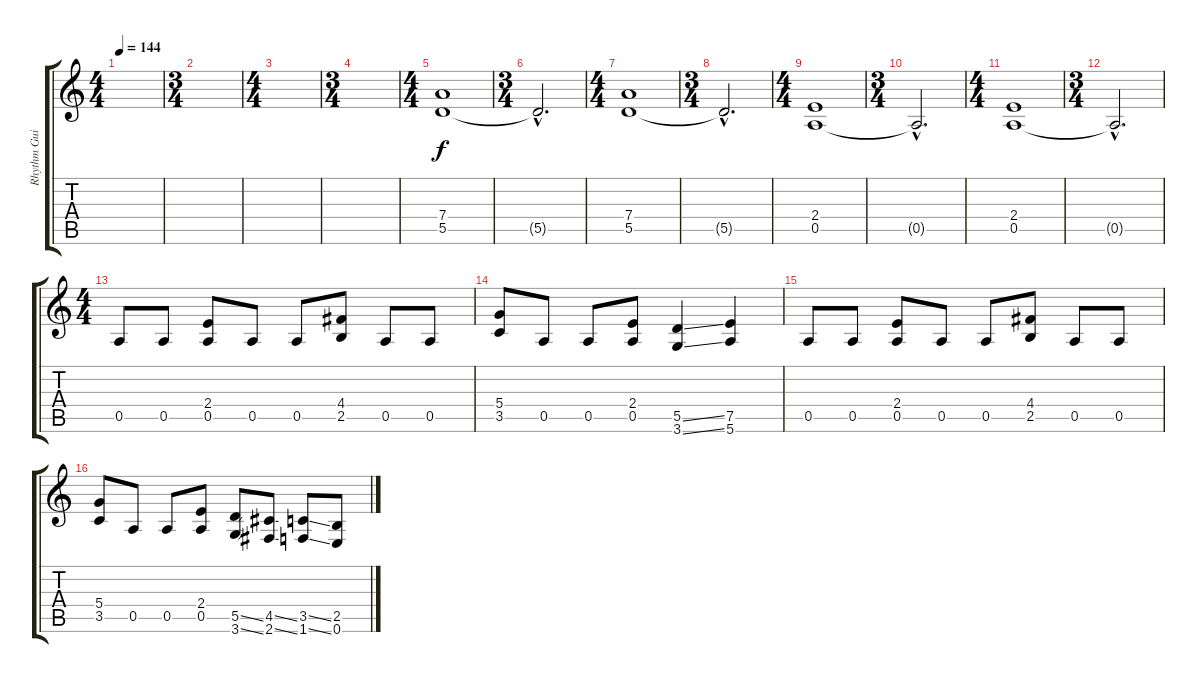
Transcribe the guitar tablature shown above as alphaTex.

\track ("Rhythm Guitar" "Rhythm Gui") {instrument distortionguitar}
\staff {score tabs}
\tuning (E4 B3 G3 D3 A2 E2) {hide}
\ts (4 4)
\tempo 144
\clef g2
\ks c
|
\ts (3 4)
|
\ts (4 4)
|
\ts (3 4)
|
\ts (4 4)
(7.4 5.5).1 |
\ts (3 4)
5.5{hac t}.2{d} |
\ts (4 4)
(7.4 5.5).1 |
\ts (3 4)
5.5{hac t}.2{d} |
\ts (4 4)
(2.4 0.5).1 |
\ts (3 4)
0.5{hac t}.2{d} |
\ts (4 4)
(2.4 0.5).1 |
\ts (3 4)
0.5{hac t}.2{d} |
\ts (4 4)
0.5.8 0.5.8 (2.4 0.5).8 0.5.8 0.5.8 (4.4 2.5).8 0.5.8 0.5.8 |
(5.4 3.5).8 0.5.8 0.5.8 (2.4 0.5).8 (5.5{ss} 3.6{ss}).4 (7.5 5.6).4 |
0.5.8 0.5.8 (2.4 0.5).8 0.5.8 0.5.8 (4.4 2.5).8 0.5.8 0.5.8 |
(5.4 3.5).8 0.5.8 0.5.8 (2.4 0.5).8 (5.5{ss} 3.6{ss}).8 (4.5{ss} 2.6{ss}).8 (3.5{ss} 1.6{ss}).8 (2.5 0.6).8
